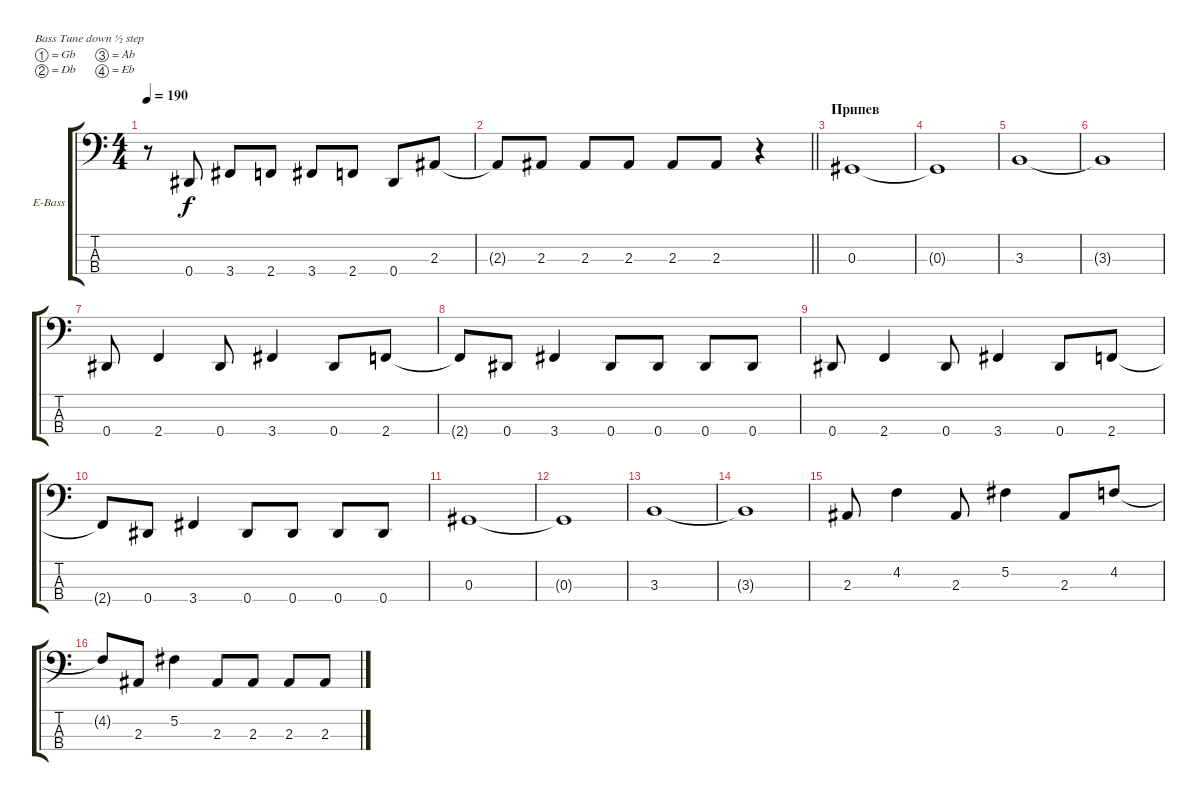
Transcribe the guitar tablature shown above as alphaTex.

\bracketExtendMode groupsimilarinstruments
\firstSystemTrackNameOrientation horizontal
\otherSystemsTrackNameOrientation horizontal
\track ("Виталий Дубинин" "E-Bass") {instrument electricbassfinger}
\staff {score tabs}
\tuning (Gb2 Db2 Ab1 Eb1)
\ts (4 4)
\tempo 190
\clef f4
\ks c
r.8{dy f} 0.4.8 3.4.8 2.4.8 3.4.8 2.4.8 0.4.8 2.3.8 |
\barLineRight lightlight
2.3{t}.8 2.3.8 2.3.8 2.3.8 2.3.8 2.3.8 r.4 |
\section ("" "Припев")
0.3.1 |
0.3{t}.1 |
3.3.1 |
3.3{t}.1 |
0.4.8 2.4.4 0.4.8 3.4.4 0.4.8 2.4.8 |
2.4{t}.8 0.4.8 3.4.4 0.4.8 0.4.8 0.4.8 0.4.8 |
0.4.8 2.4.4 0.4.8 3.4.4 0.4.8 2.4.8 |
2.4{t}.8 0.4.8 3.4.4 0.4.8 0.4.8 0.4.8 0.4.8 |
0.3.1 |
0.3{t}.1 |
3.3.1 |
3.3{t}.1 |
2.3.8 4.2.4 2.3.8 5.2.4 2.3.8 4.2.8 |
4.2{t}.8 2.3.8 5.2.4 2.3.8 2.3.8 2.3.8 2.3.8
